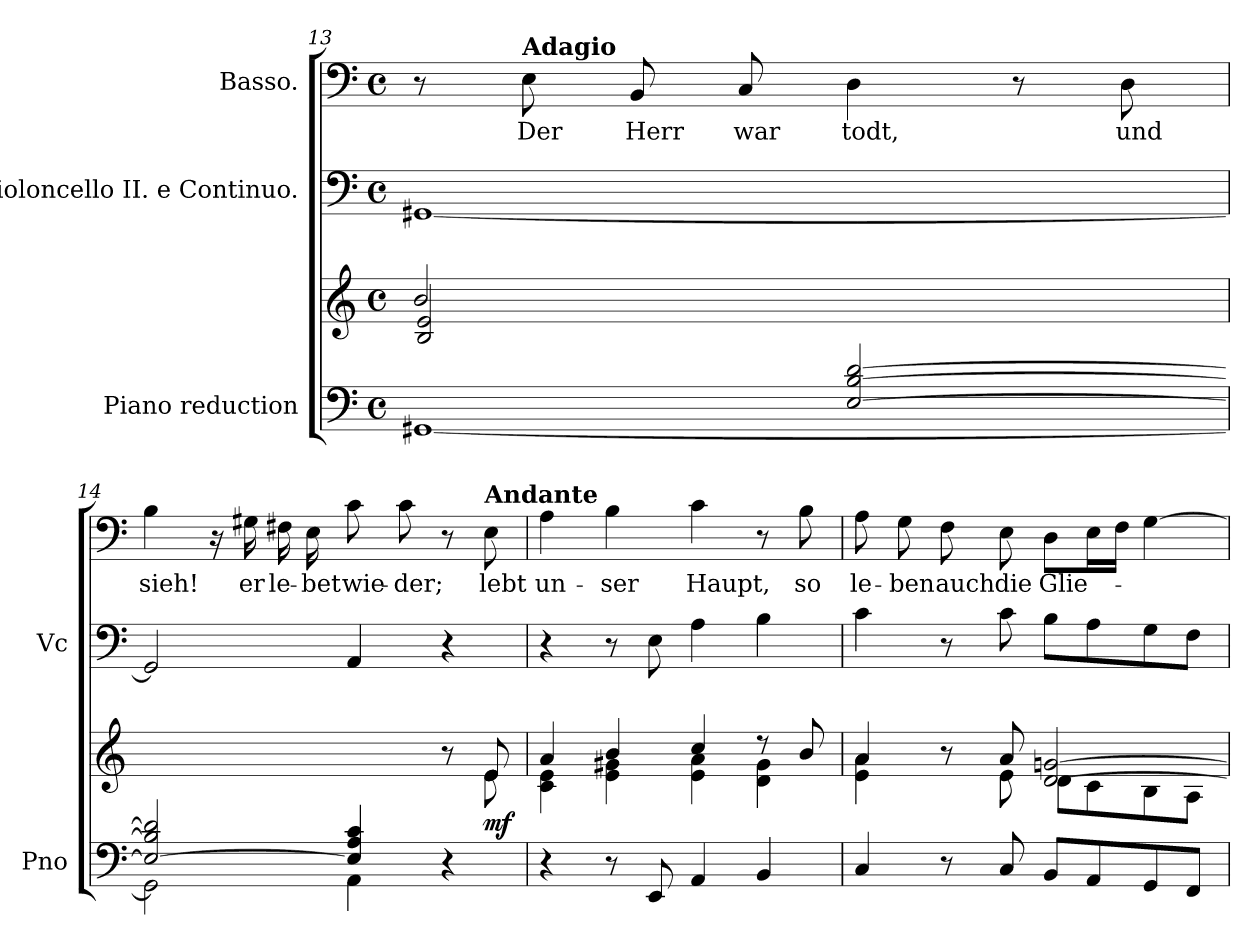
**kern	**kern	**dynam	**kern	**kern	**text
*part3	*part3	*part3	*part2	*part1	*part1
*staff4	*staff3	*staff3/4	*staff2	*staff1	*staff1
*I"Piano reduction	*	*	*I"Violoncello II.  e Continuo.	*I"Basso.	*
*I'Pno	*	*	*I'Vc	*	*
!!LO:LB:g=z
*clefF4	*clefG2	*	*clefF4	*clefF4	*
*k[]	*k[]	*	*k[]	*k[]	*
*M4/4	*M4/4	*	*M4/4	*M4/4	*
*met(c)	*met(c)	*	*met(c)	*met(c)	*
=13	=13	=13	=13	=13	=13
*^	*^	*	*	*	*
2ryy	[1GG#X	2b/	2B/ 2e/	.	[1GG#X	8r	.
!	!	!	!	!	!	!LO:TX:a:B:t=Adagio	!
!	!	!	!	!	!	!	!LO:LY:b
.	.	.	.	.	.	8E\	Der
!	!	!	!	!	!	!	!LO:LY:b
.	.	.	.	.	.	8BB/	Herr
!	!	!	!	!	!	!	!LO:LY:b
.	.	.	.	.	.	8C/	war
!	!	!	!	!	!	!	!LO:LY:b
[2E/ [2B/ [2d/	.	2ryy	2ryy	.	.	4D\	todt,
.	.	.	.	.	.	8r	.
!	!	!	!	!	!	!	!LO:LY:b
.	.	.	.	.	.	8D\	und
=14	=14	=14	=14	=14	=14	=14	=14
!	!	!	!	!	!	!	!LO:LY:b
2E/_ 2B/] 2d/]	2GG#\]	2ryy	2..ryy	.	2GG#/]	4B\	sieh!
.	.	.	.	.	.	16r	.
!	!	!	!	!	!	!	!LO:LY:b
.	.	.	.	.	.	16G#X\	er
!	!	!	!	!	!	!	!LO:LY:b
.	.	.	.	.	.	16F#X\	le-
!	!	!	!	!	!	!	!LO:LY:b
.	.	.	.	.	.	16E\	-bet
!	!	!	!	!	!	!	!LO:LY:b
4E/] 4A/ 4c/	4AA\	4ryy	.	.	4AA/	8c\	wie-
!	!	!	!	!	!	!	!LO:LY:b
.	.	.	.	.	.	8c\	-der;
4r	8ryy	8r	.	.	4r	8r	.
!	!	!	!	!	!	!LO:TX:a:B:t=Andante	!
!	!	!	!	!LO:DY:b	!	!	!LO:LY:b
.	8ryy	8e/	8e\	mf	.	8E\	lebt
=15	=15	=15	=15	=15	=15	=15	=15
!	!	!	!	!	!	!	!LO:LY:b
*v	*v	*	*	*	*	*	*
4r	4a/	4c\ 4e\	.	4r	4A\	un-
!	!	!	!	!	!	!LO:LY:b
8r	4b/	4e\ 4g#X\	.	8r	4B\	-ser
8EE/	.	.	.	8E\	.	.
!	!	!	!	!	!	!LO:LY:b
4AA/	4cc/	4e\ 4a\	.	4A\	4c\	Haupt,
4BB/	8r	4d\ 4g#\	.	4B\	8r	.
!	!	!	!	!	!	!LO:LY:b
.	8b/	.	.	.	8B\	so
=16	=16	=16	=16	=16	=16	=16
!	!	!	!	!	!	!LO:LY:b
4C/	4a/	4e\ 4a\	.	4c\	8A\	le-
!	!	!	!	!	!	!LO:LY:b
.	.	.	.	.	8G\	-ben
!	!	!	!	!	!	!LO:LY:b
8r	8r	8ryy	.	8r	8F\	auch
!	!	!	!	!	!	!LO:LY:b
8C/	8a/	8e\	.	8c\	8E\	die
!	!	!	!	!	!	!LO:LY:b
8BB/L	[2d/ [2gn/	8d\L	.	8B\L	8D\L	Glie-
8AA/	.	8c\	.	8A\	16E\L	.
.	.	.	.	.	16F\JJ	.
8GG/	.	8B\	.	8G\	[4G\	.
8FF/J	.	8A\J	.	8F\J	.	.
*	*v	*v	*	*	*	*
=	=	=	=	=	=
*-	*-	*-	*-	*-	*-
